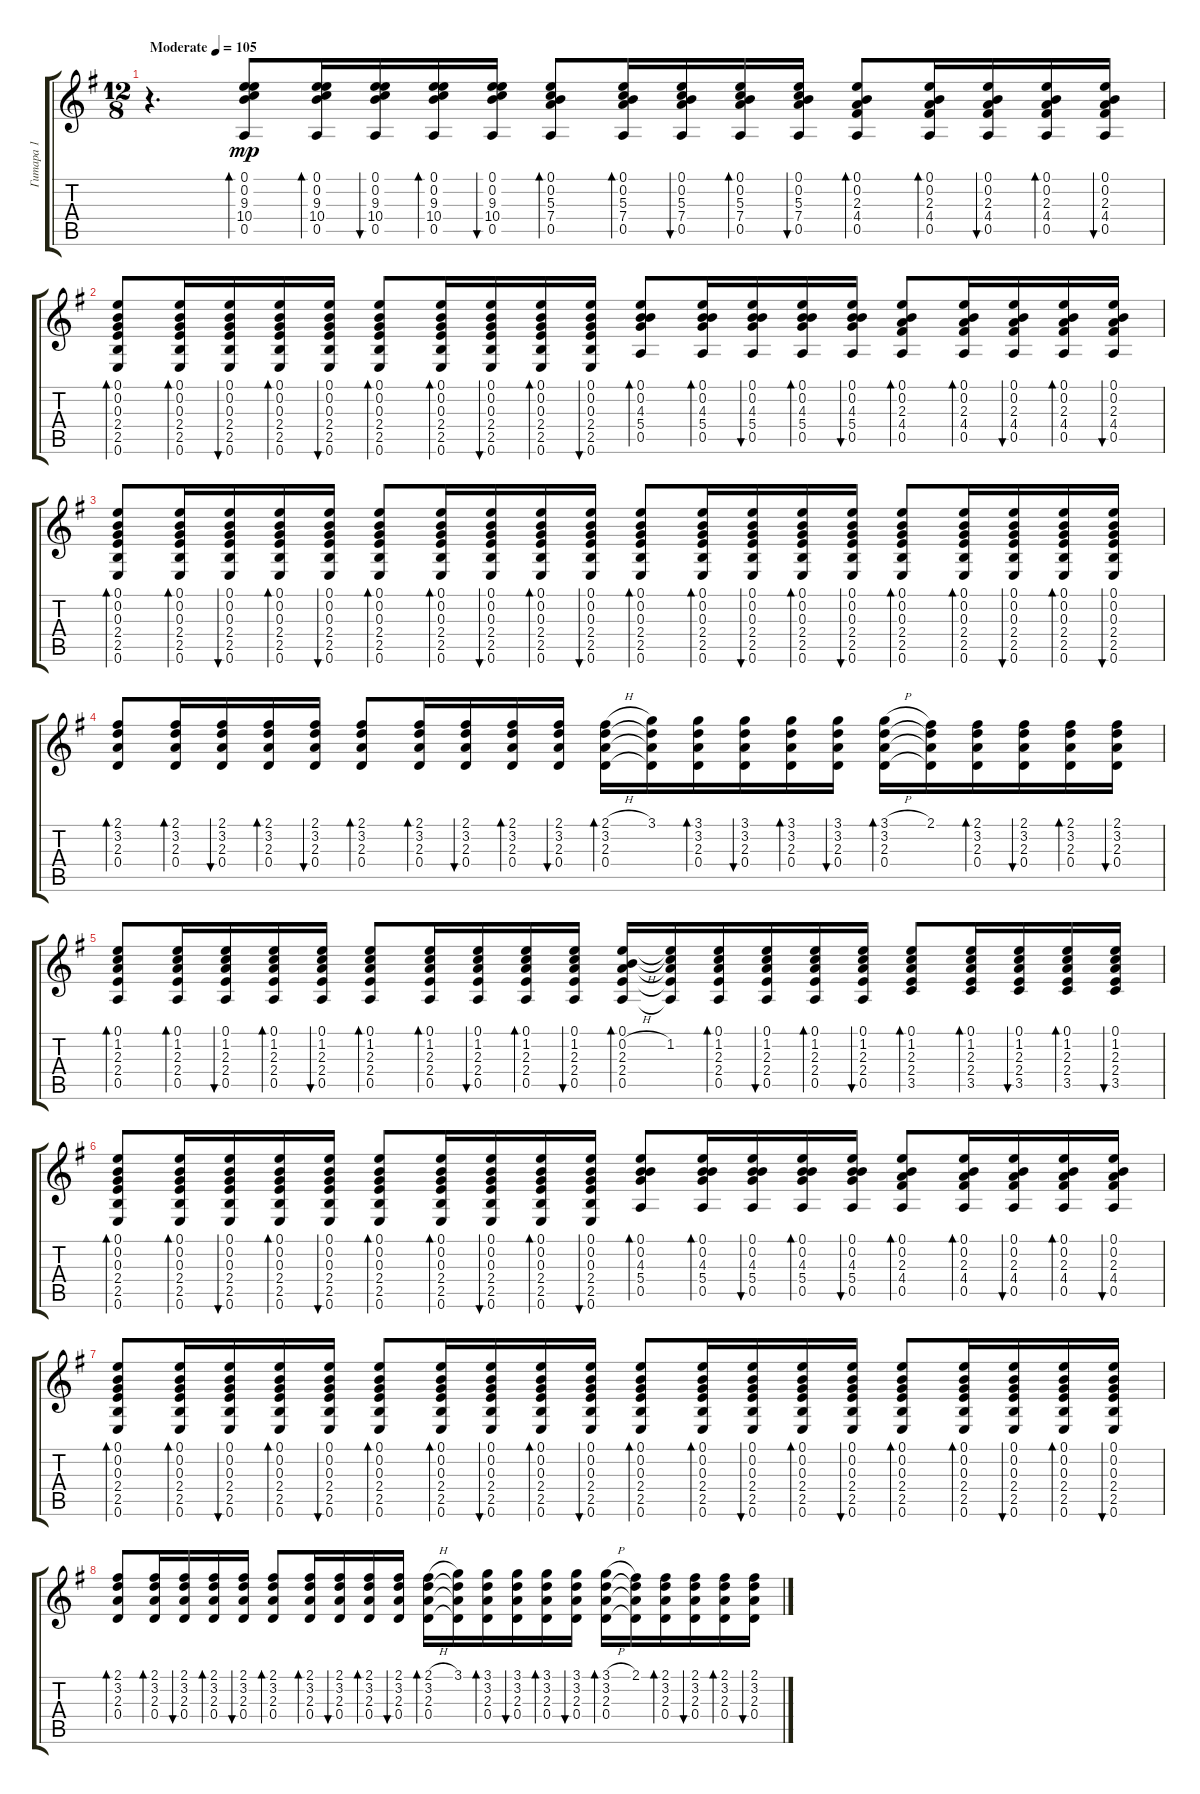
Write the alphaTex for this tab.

\track ("Гитара 1" "Гитара 1") {instrument acousticguitarsteel}
\staff {score tabs}
\tuning (E4 B3 G3 D3 A2 E2) {hide}
\ts (12 8)
\tempo (105 "Moderate")
\clef g2
\ks eminor
r.4{d dy mp instrument acousticguitarsteel} (0.1 0.2 9.3 10.4 0.5).8{bd 60} (0.1 0.2 9.3 10.4 0.5).16{bd 60} (0.1 0.2 9.3 10.4 0.5).16{bu 60} (0.1 0.2 9.3 10.4 0.5).16{bd 60} (0.1 0.2 9.3 10.4 0.5).16{bu 60} (0.1 0.2 5.3 7.4 0.5).8{bd 60} (0.1 0.2 5.3 7.4 0.5).16{bd 60} (0.1 0.2 5.3 7.4 0.5).16{bu 60} (0.1 0.2 5.3 7.4 0.5).16{bd 60} (0.1 0.2 5.3 7.4 0.5).16{bu 60} (0.1 0.2 2.3 4.4 0.5).8{bd 60} (0.1 0.2 2.3 4.4 0.5).16{bd 60} (0.1 0.2 2.3 4.4 0.5).16{bu 60} (0.1 0.2 2.3 4.4 0.5).16{bd 60} (0.1 0.2 2.3 4.4 0.5).16{bu 60} |
(0.1 0.2 0.3 2.4 2.5 0.6).8{bd 60} (0.1 0.2 0.3 2.4 2.5 0.6).16{bd 60} (0.1 0.2 0.3 2.4 2.5 0.6).16{bu 60} (0.1 0.2 0.3 2.4 2.5 0.6).16{bd 60} (0.1 0.2 0.3 2.4 2.5 0.6).16{bu 60} (0.1 0.2 0.3 2.4 2.5 0.6).8{bd 60} (0.1 0.2 0.3 2.4 2.5 0.6).16{bd 60} (0.1 0.2 0.3 2.4 2.5 0.6).16{bu 60} (0.1 0.2 0.3 2.4 2.5 0.6).16{bd 60} (0.1 0.2 0.3 2.4 2.5 0.6).16{bu 60} (0.1 0.2 4.3 5.4 0.5).8{bd 60} (0.1 0.2 4.3 5.4 0.5).16{bd 60} (0.1 0.2 4.3 5.4 0.5).16{bu 60} (0.1 0.2 4.3 5.4 0.5).16{bd 60} (0.1 0.2 4.3 5.4 0.5).16{bu 60} (0.1 0.2 2.3 4.4 0.5).8{bd 60} (0.1 0.2 2.3 4.4 0.5).16{bd 60} (0.1 0.2 2.3 4.4 0.5).16{bu 60} (0.1 0.2 2.3 4.4 0.5).16{bd 60} (0.1 0.2 2.3 4.4 0.5).16{bu 60} |
(0.1 0.2 0.3 2.4 2.5 0.6).8{bd 60} (0.1 0.2 0.3 2.4 2.5 0.6).16{bd 60} (0.1 0.2 0.3 2.4 2.5 0.6).16{bu 60} (0.1 0.2 0.3 2.4 2.5 0.6).16{bd 60} (0.1 0.2 0.3 2.4 2.5 0.6).16{bu 60} (0.1 0.2 0.3 2.4 2.5 0.6).8{bd 60} (0.1 0.2 0.3 2.4 2.5 0.6).16{bd 60} (0.1 0.2 0.3 2.4 2.5 0.6).16{bu 60} (0.1 0.2 0.3 2.4 2.5 0.6).16{bd 60} (0.1 0.2 0.3 2.4 2.5 0.6).16{bu 60} (0.1 0.2 0.3 2.4 2.5 0.6).8{bd 60} (0.1 0.2 0.3 2.4 2.5 0.6).16{bd 60} (0.1 0.2 0.3 2.4 2.5 0.6).16{bu 60} (0.1 0.2 0.3 2.4 2.5 0.6).16{bd 60} (0.1 0.2 0.3 2.4 2.5 0.6).16{bu 60} (0.1 0.2 0.3 2.4 2.5 0.6).8{bd 60} (0.1 0.2 0.3 2.4 2.5 0.6).16{bd 60} (0.1 0.2 0.3 2.4 2.5 0.6).16{bu 60} (0.1 0.2 0.3 2.4 2.5 0.6).16{bd 60} (0.1 0.2 0.3 2.4 2.5 0.6).16{bu 60} |
(2.1 3.2 2.3 0.4).8{bd 60} (2.1 3.2 2.3 0.4).16{bd 60} (2.1 3.2 2.3 0.4).16{bu 60} (2.1 3.2 2.3 0.4).16{bd 60} (2.1 3.2 2.3 0.4).16{bu 60} (2.1 3.2 2.3 0.4).8{bd 60} (2.1 3.2 2.3 0.4).16{bd 60} (2.1 3.2 2.3 0.4).16{bu 60} (2.1 3.2 2.3 0.4).16{bd 60} (2.1 3.2 2.3 0.4).16{bu 60} (2.1{h} 3.2 2.3 0.4).16{bd 60} (3.1 3.2{t} 2.3{t} 0.4{t}).16 (3.1 3.2 2.3 0.4).16{bd 60} (3.1 3.2 2.3 0.4).16{bu 60} (3.1 3.2 2.3 0.4).16{bd 60} (3.1 3.2 2.3 0.4).16{bu 60} (3.1{h} 3.2 2.3 0.4).16{bd 60} (2.1 3.2{t} 2.3{t} 0.4{t}).16 (2.1 3.2 2.3 0.4).16{bd 60} (2.1 3.2 2.3 0.4).16{bu 60} (2.1 3.2 2.3 0.4).16{bd 60} (2.1 3.2 2.3 0.4).16{bu 60} |
(0.1 1.2 2.3 2.4 0.5).8{bd 60} (0.1 1.2 2.3 2.4 0.5).16{bd 60} (0.1 1.2 2.3 2.4 0.5).16{bu 60} (0.1 1.2 2.3 2.4 0.5).16{bd 60} (0.1 1.2 2.3 2.4 0.5).16{bu 60} (0.1 1.2 2.3 2.4 0.5).8{bd 60} (0.1 1.2 2.3 2.4 0.5).16{bd 60} (0.1 1.2 2.3 2.4 0.5).16{bu 60} (0.1 1.2 2.3 2.4 0.5).16{bd 60} (0.1 1.2 2.3 2.4 0.5).16{bu 60} (0.1 0.2{h} 2.3 2.4 0.5).16{bd 60} (0.1{t} 1.2 2.3{t} 2.4{t} 0.5{t}).16 (0.1 1.2 2.3 2.4 0.5).16{bd 60} (0.1 1.2 2.3 2.4 0.5).16{bu 60} (0.1 1.2 2.3 2.4 0.5).16{bd 60} (0.1 1.2 2.3 2.4 0.5).16{bu 60} (0.1 1.2 2.3 2.4 3.5).8{bd 60} (0.1 1.2 2.3 2.4 3.5).16{bd 60} (0.1 1.2 2.3 2.4 3.5).16{bu 60} (0.1 1.2 2.3 2.4 3.5).16{bd 60} (0.1 1.2 2.3 2.4 3.5).16{bu 60} |
(0.1 0.2 0.3 2.4 2.5 0.6).8{bd 60} (0.1 0.2 0.3 2.4 2.5 0.6).16{bd 60} (0.1 0.2 0.3 2.4 2.5 0.6).16{bu 60} (0.1 0.2 0.3 2.4 2.5 0.6).16{bd 60} (0.1 0.2 0.3 2.4 2.5 0.6).16{bu 60} (0.1 0.2 0.3 2.4 2.5 0.6).8{bd 60} (0.1 0.2 0.3 2.4 2.5 0.6).16{bd 60} (0.1 0.2 0.3 2.4 2.5 0.6).16{bu 60} (0.1 0.2 0.3 2.4 2.5 0.6).16{bd 60} (0.1 0.2 0.3 2.4 2.5 0.6).16{bu 60} (0.1 0.2 4.3 5.4 0.5).8{bd 60} (0.1 0.2 4.3 5.4 0.5).16{bd 60} (0.1 0.2 4.3 5.4 0.5).16{bu 60} (0.1 0.2 4.3 5.4 0.5).16{bd 60} (0.1 0.2 4.3 5.4 0.5).16{bu 60} (0.1 0.2 2.3 4.4 0.5).8{bd 60} (0.1 0.2 2.3 4.4 0.5).16{bd 60} (0.1 0.2 2.3 4.4 0.5).16{bu 60} (0.1 0.2 2.3 4.4 0.5).16{bd 60} (0.1 0.2 2.3 4.4 0.5).16{bu 60} |
(0.1 0.2 0.3 2.4 2.5 0.6).8{bd 60} (0.1 0.2 0.3 2.4 2.5 0.6).16{bd 60} (0.1 0.2 0.3 2.4 2.5 0.6).16{bu 60} (0.1 0.2 0.3 2.4 2.5 0.6).16{bd 60} (0.1 0.2 0.3 2.4 2.5 0.6).16{bu 60} (0.1 0.2 0.3 2.4 2.5 0.6).8{bd 60} (0.1 0.2 0.3 2.4 2.5 0.6).16{bd 60} (0.1 0.2 0.3 2.4 2.5 0.6).16{bu 60} (0.1 0.2 0.3 2.4 2.5 0.6).16{bd 60} (0.1 0.2 0.3 2.4 2.5 0.6).16{bu 60} (0.1 0.2 0.3 2.4 2.5 0.6).8{bd 60} (0.1 0.2 0.3 2.4 2.5 0.6).16{bd 60} (0.1 0.2 0.3 2.4 2.5 0.6).16{bu 60} (0.1 0.2 0.3 2.4 2.5 0.6).16{bd 60} (0.1 0.2 0.3 2.4 2.5 0.6).16{bu 60} (0.1 0.2 0.3 2.4 2.5 0.6).8{bd 60} (0.1 0.2 0.3 2.4 2.5 0.6).16{bd 60} (0.1 0.2 0.3 2.4 2.5 0.6).16{bu 60} (0.1 0.2 0.3 2.4 2.5 0.6).16{bd 60} (0.1 0.2 0.3 2.4 2.5 0.6).16{bu 60} |
(2.1 3.2 2.3 0.4).8{bd 60} (2.1 3.2 2.3 0.4).16{bd 60} (2.1 3.2 2.3 0.4).16{bu 60} (2.1 3.2 2.3 0.4).16{bd 60} (2.1 3.2 2.3 0.4).16{bu 60} (2.1 3.2 2.3 0.4).8{bd 60} (2.1 3.2 2.3 0.4).16{bd 60} (2.1 3.2 2.3 0.4).16{bu 60} (2.1 3.2 2.3 0.4).16{bd 60} (2.1 3.2 2.3 0.4).16{bu 60} (2.1{h} 3.2 2.3 0.4).16{bd 60} (3.1 3.2{t} 2.3{t} 0.4{t}).16 (3.1 3.2 2.3 0.4).16{bd 60} (3.1 3.2 2.3 0.4).16{bu 60} (3.1 3.2 2.3 0.4).16{bd 60} (3.1 3.2 2.3 0.4).16{bu 60} (3.1{h} 3.2 2.3 0.4).16{bd 60} (2.1 3.2{t} 2.3{t} 0.4{t}).16 (2.1 3.2 2.3 0.4).16{bd 60} (2.1 3.2 2.3 0.4).16{bu 60} (2.1 3.2 2.3 0.4).16{bd 60} (2.1 3.2 2.3 0.4).16{bu 60}
